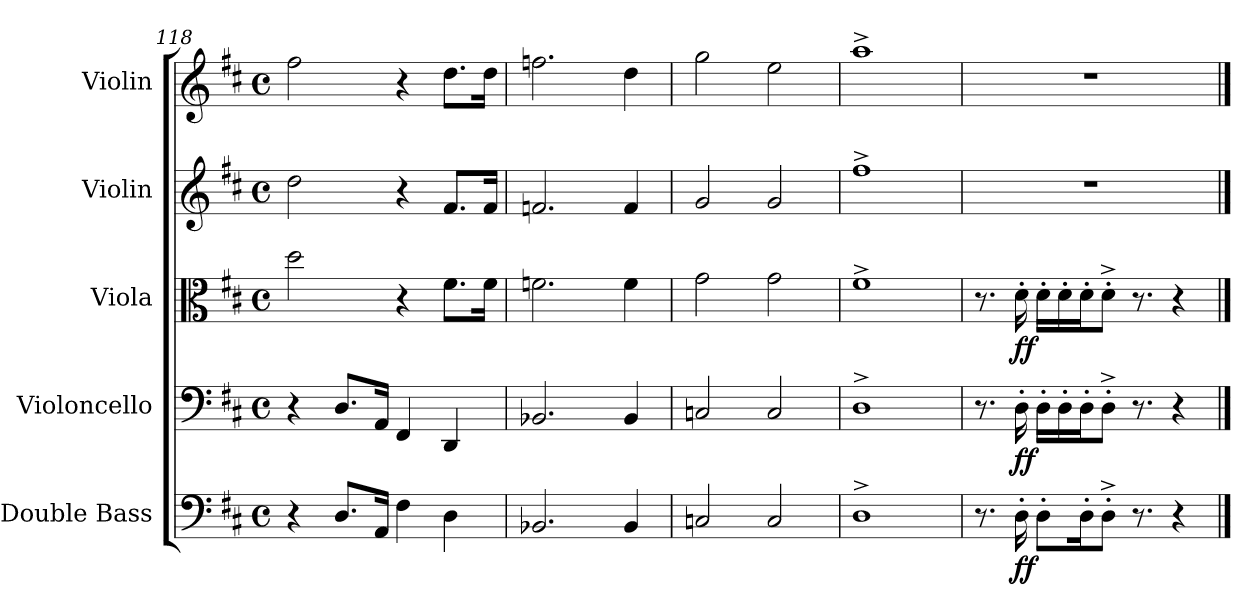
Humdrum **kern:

**kern	**dynam	**kern	**dynam	**kern	**dynam	**kern	**kern
*part5	*part5	*part4	*part4	*part3	*part3	*part2	*part1
*staff5	*staff5	*staff4	*staff4	*staff3	*staff3	*staff2	*staff1
*I"Double Bass	*	*I"Violoncello	*	*I"Viola	*	*I"Violin	*I"Violin
*I'Db.	*	*I'Vlc.	*	*I'Vla.	*	*I'Vln.	*I'Vln.
!!LO:PB:g=z
*clefF4	*	*clefF4	*	*clefC3	*	*clefG2	*clefG2
*ITrd7c12	*	*	*	*	*	*	*
*k[f#c#]	*	*k[f#c#]	*	*k[f#c#]	*	*k[f#c#]	*k[f#c#]
*M4/4	*	*M4/4	*	*M4/4	*	*M4/4	*M4/4
*met(c)	*	*met(c)	*	*met(c)	*	*met(c)	*met(c)
=118	=118	=118	=118	=118	=118	=118	=118
4r	.	4r	.	2dd\	.	2dd\	2ff#\
8.DD/L	.	8.D/L	.	.	.	.	.
16AAA/Jk	.	16AA/Jk	.	.	.	.	.
4FF#\	.	4FF#/	.	4r	.	4r	4r
4DD\	.	4DD/	.	8.f#\L	.	8.f#/L	8.dd\L
.	.	.	.	16f#\Jk	.	16f#/Jk	16dd\Jk
=119	=119	=119	=119	=119	=119	=119	=119
2.BBB-X/	.	2.BB-X/	.	2.fn\	.	2.fn/	2.ffn\
4BBB-/	.	4BB-/	.	4f\	.	4f/	4dd\
=120	=120	=120	=120	=120	=120	=120	=120
2CCn/	.	2Cn/	.	2g\	.	2g/	2gg\
2CC/	.	2C/	.	2g\	.	2g/	2ee\
=121	=121	=121	=121	=121	=121	=121	=121
1DD^	.	1D^	.	1f#^	.	1ff#^	1aa^
=122	=122	=122	=122	=122	=122	=122	=122
8.r	.	8.r	.	8.r	.	1r	1r
!	!LO:DY:b	!	!LO:DY:b	!	!LO:DY:b	!	!
16DD'\	ff	16D'\	ff	16d'\	ff	.	.
8DD'\L	.	16D'\LL	.	16d'\LL	.	.	.
.	.	16D'\	.	16d'\	.	.	.
16DD'\K	.	16D'\J	.	16d'\J	.	.	.
8DD'^\J	.	8D^'\J	.	8d^'\J	.	.	.
8.r	.	8.r	.	8.r	.	.	.
4r	.	4r	.	4r	.	.	.
==	==	==	==	==	==	==	==
*-	*-	*-	*-	*-	*-	*-	*-
